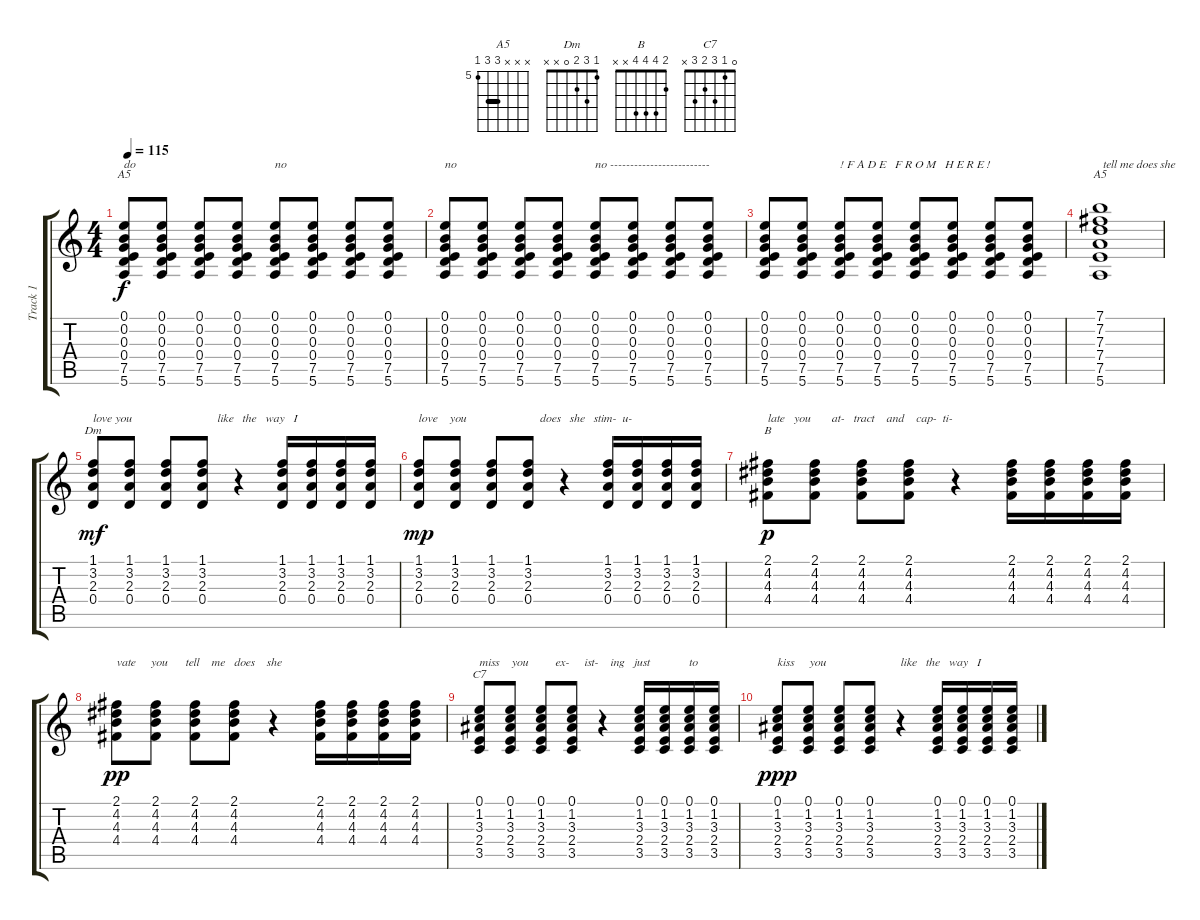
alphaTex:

\track ("Track 1" "Track 1") {instrument acousticguitarsteel}
\staff {score tabs}
\tuning (E4 B3 G3 D3 A2 E2) {hide}
\chord ("A5" 0 0 0 0 7 5) {firstfret 5}
\chord ("A5" x x x 7 7 5) {firstfret 5 barre 7}
\chord ("Dm" 1 3 2 0 x x)
\chord ("B" 2 4 4 4 x x)
\chord ("C7" 0 1 3 2 3 x)
\ts (4 4)
\tempo 115
\clef g2
\ks c
(0.1 0.2 0.3 0.4 7.5 5.6).8{ch "A5" txt "do" dy f} (0.1 0.2 0.3 0.4 7.5 5.6).8 (0.1 0.2 0.3 0.4 7.5 5.6).8 (0.1 0.2 0.3 0.4 7.5 5.6).8 (0.1 0.2 0.3 0.4 7.5 5.6).8{txt "no"} (0.1 0.2 0.3 0.4 7.5 5.6).8 (0.1 0.2 0.3 0.4 7.5 5.6).8 (0.1 0.2 0.3 0.4 7.5 5.6).8 |
(0.1 0.2 0.3 0.4 7.5 5.6).8{txt "no"} (0.1 0.2 0.3 0.4 7.5 5.6).8 (0.1 0.2 0.3 0.4 7.5 5.6).8 (0.1 0.2 0.3 0.4 7.5 5.6).8 (0.1 0.2 0.3 0.4 7.5 5.6).8{txt "no -------------------------"} (0.1 0.2 0.3 0.4 7.5 5.6).8 (0.1 0.2 0.3 0.4 7.5 5.6).8 (0.1 0.2 0.3 0.4 7.5 5.6).8 |
(0.1 0.2 0.3 0.4 7.5 5.6).8 (0.1 0.2 0.3 0.4 7.5 5.6).8 (0.1 0.2 0.3 0.4 7.5 5.6).8{txt "! F A D E   F R O M   H E R E !"} (0.1 0.2 0.3 0.4 7.5 5.6).8 (0.1 0.2 0.3 0.4 7.5 5.6).8 (0.1 0.2 0.3 0.4 7.5 5.6).8 (0.1 0.2 0.3 0.4 7.5 5.6).8 (0.1 0.2 0.3 0.4 7.5 5.6).8 |
(7.1 7.2 7.3 7.4 7.5 5.6).1{ch "A5" txt " tell me does she"} |
(1.1 3.2 2.3 0.4).8{ch "Dm" txt "love you" dy mf} (1.1 3.2 2.3 0.4).8 (1.1 3.2 2.3 0.4).8 (1.1 3.2 2.3 0.4).8{txt "     like   the   way   I"} r.4 (1.1 3.2 2.3 0.4).16 (1.1 3.2 2.3 0.4).16 (1.1 3.2 2.3 0.4).16 (1.1 3.2 2.3 0.4).16 |
(1.1 3.2 2.3 0.4).8{txt "love    you" dy mp} (1.1 3.2 2.3 0.4).8 (1.1 3.2 2.3 0.4).8 (1.1 3.2 2.3 0.4).8{txt "    does   she   stim-  u-  "} r.4 (1.1 3.2 2.3 0.4).16 (1.1 3.2 2.3 0.4).16 (1.1 3.2 2.3 0.4).16 (1.1 3.2 2.3 0.4).16 |
(2.1 4.2 4.3 4.4).8{ch "B" txt "late   you       at-   tract    and    cap-  ti-  " dy p} (2.1 4.2 4.3 4.4).8 (2.1 4.2 4.3 4.4).8 (2.1 4.2 4.3 4.4).8 r.4 (2.1 4.2 4.3 4.4).16 (2.1 4.2 4.3 4.4).16 (2.1 4.2 4.3 4.4).16 (2.1 4.2 4.3 4.4).16 |
(2.1 4.2 4.3 4.4).8{txt "vate     you      tell    me   does    she " dy pp} (2.1 4.2 4.3 4.4).8 (2.1 4.2 4.3 4.4).8 (2.1 4.2 4.3 4.4).8 r.4 (2.1 4.2 4.3 4.4).16 (2.1 4.2 4.3 4.4).16 (2.1 4.2 4.3 4.4).16 (2.1 4.2 4.3 4.4).16 |
(0.1 1.2 3.3 2.4 3.5).8{ch "C7" txt "miss    you         ex-     ist-    ing   just"} (0.1 1.2 3.3 2.4 3.5).8 (0.1 1.2 3.3 2.4 3.5).8 (0.1 1.2 3.3 2.4 3.5).8 r.4 (0.1 1.2 3.3 2.4 3.5).16 (0.1 1.2 3.3 2.4 3.5).16 (0.1 1.2 3.3 2.4 3.5).16{txt "to"} (0.1 1.2 3.3 2.4 3.5).16 |
(0.1 1.2 3.3 2.4 3.5).8{txt "kiss     you" dy ppp} (0.1 1.2 3.3 2.4 3.5).8 (0.1 1.2 3.3 2.4 3.5).8 (0.1 1.2 3.3 2.4 3.5).8 r.4{txt "like   the   way   I"} (0.1 1.2 3.3 2.4 3.5).16 (0.1 1.2 3.3 2.4 3.5).16 (0.1 1.2 3.3 2.4 3.5).16 (0.1 1.2 3.3 2.4 3.5).16
